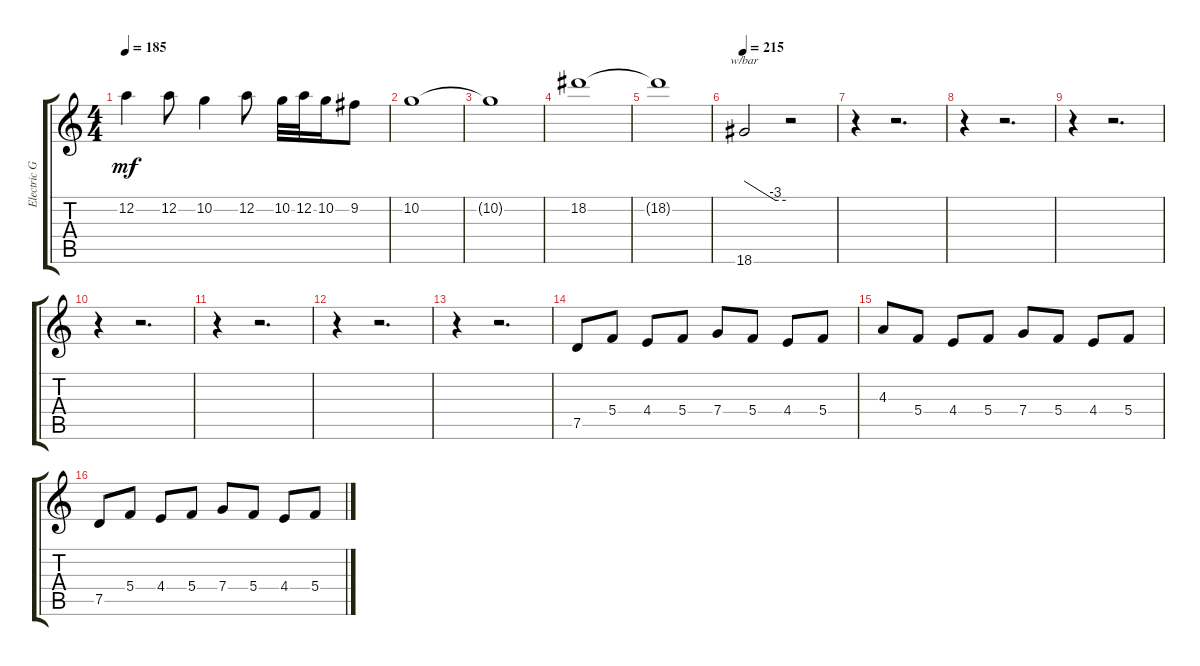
\track ("Electric Guitar" "Electric G") {instrument distortionguitar}
\staff {score tabs}
\tuning (D4 A3 F3 C3 G2 D2) {hide}
\ts (4 4)
\tempo 185
\clef g2
\ks c
12.2.4{dy mf} 12.2.8 10.2.4 12.2.8 10.2.32 12.2.32 10.2.16 9.2.8 |
10.2.1 |
10.2{t}.1 |
18.2.1 |
18.2{t}.1 |
\tempo 215
18.6.2{tbe (custom default 0 0 45 -12 60 -12)} r.2 |
r.4 r.2{d} |
r.4 r.2{d} |
r.4 r.2{d} |
r.4 r.2{d} |
r.4 r.2{d} |
r.4 r.2{d} |
r.4 r.2{d} |
7.5.8 5.4.8 4.4.8 5.4.8 7.4.8 5.4.8 4.4.8 5.4.8 |
4.3.8 5.4.8 4.4.8 5.4.8 7.4.8 5.4.8 4.4.8 5.4.8 |
7.5.8 5.4.8 4.4.8 5.4.8 7.4.8 5.4.8 4.4.8 5.4.8
